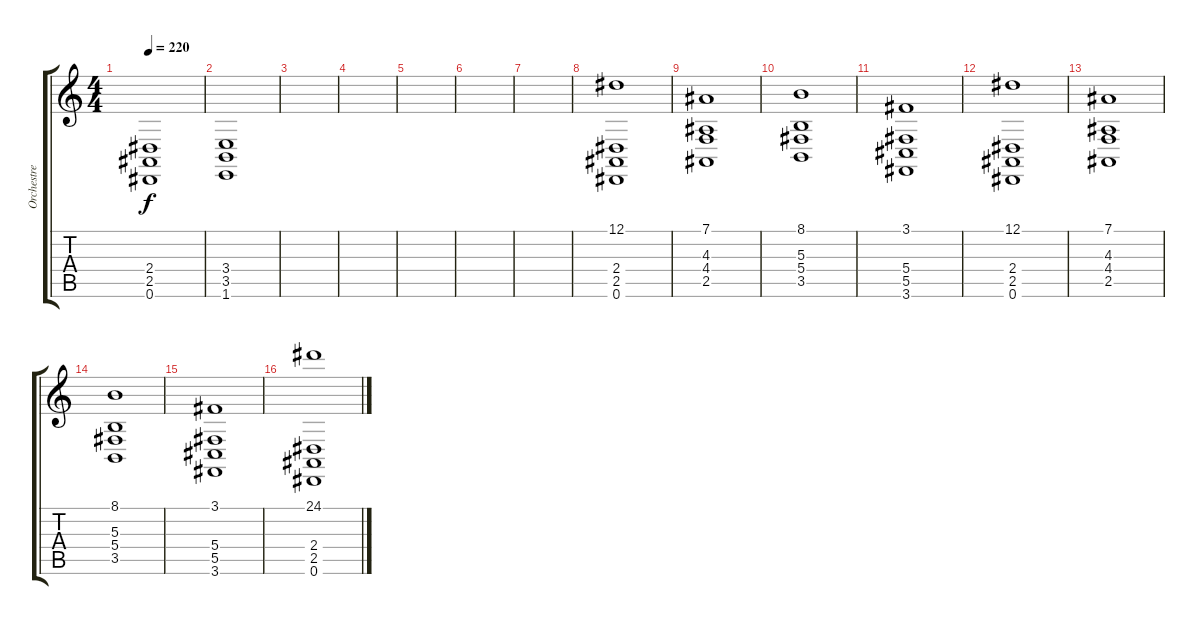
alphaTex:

\track ("Orchestre" "Orchestre") {instrument stringensemble1}
\staff {score tabs}
\tuning (Eb4 Bb3 Gb3 Db3 Ab2 Eb2) {hide}
\ts (4 4)
\tempo 220
\clef g2
\ks c
(2.4{t} 2.5{t} 0.6{t}).1{dy f} |
(3.4 3.5 1.6).1 |
|
|
|
|
|
(12.1 2.4 2.5 0.6).1 |
(7.1 4.3 4.4 2.5).1 |
(8.1 5.3 5.4 3.5).1 |
(3.1 5.4 5.5 3.6).1 |
(12.1 2.4 2.5 0.6).1 |
(7.1 4.3 4.4 2.5).1 |
(8.1 5.3 5.4 3.5).1 |
(3.1 5.4 5.5 3.6).1 |
(24.1 2.4 2.5 0.6).1
